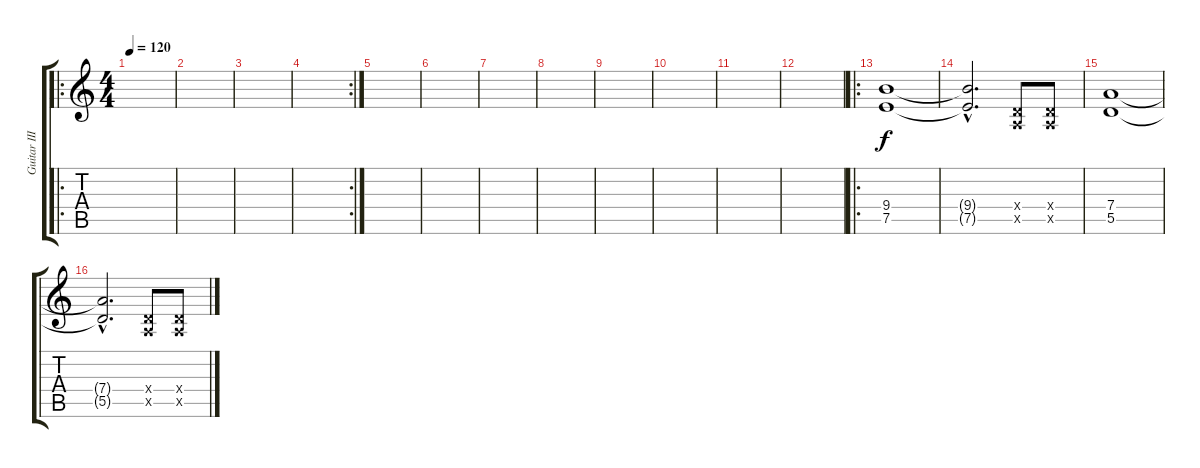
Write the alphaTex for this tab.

\track ("Guitar III" "Guitar III") {instrument overdrivenguitar}
\staff {score tabs}
\tuning (E4 B3 G3 D3 A2 E2) {hide}
\ro
\ts (4 4)
\tempo 120
\clef g2
\ks c
|
|
|
\rc 2
|
|
|
|
|
|
|
|
|
\ro
(9.4 7.5).1 |
(9.4{hac t} 7.5{hac t}).2{d} (0.4{x} 0.5{x}).8 (0.4{x} 0.5{x}).8 |
(7.4 5.5).1 |
(7.4{hac t} 5.5{hac t}).2{d} (0.4{x} 0.5{x}).8 (0.4{x} 0.5{x}).8
